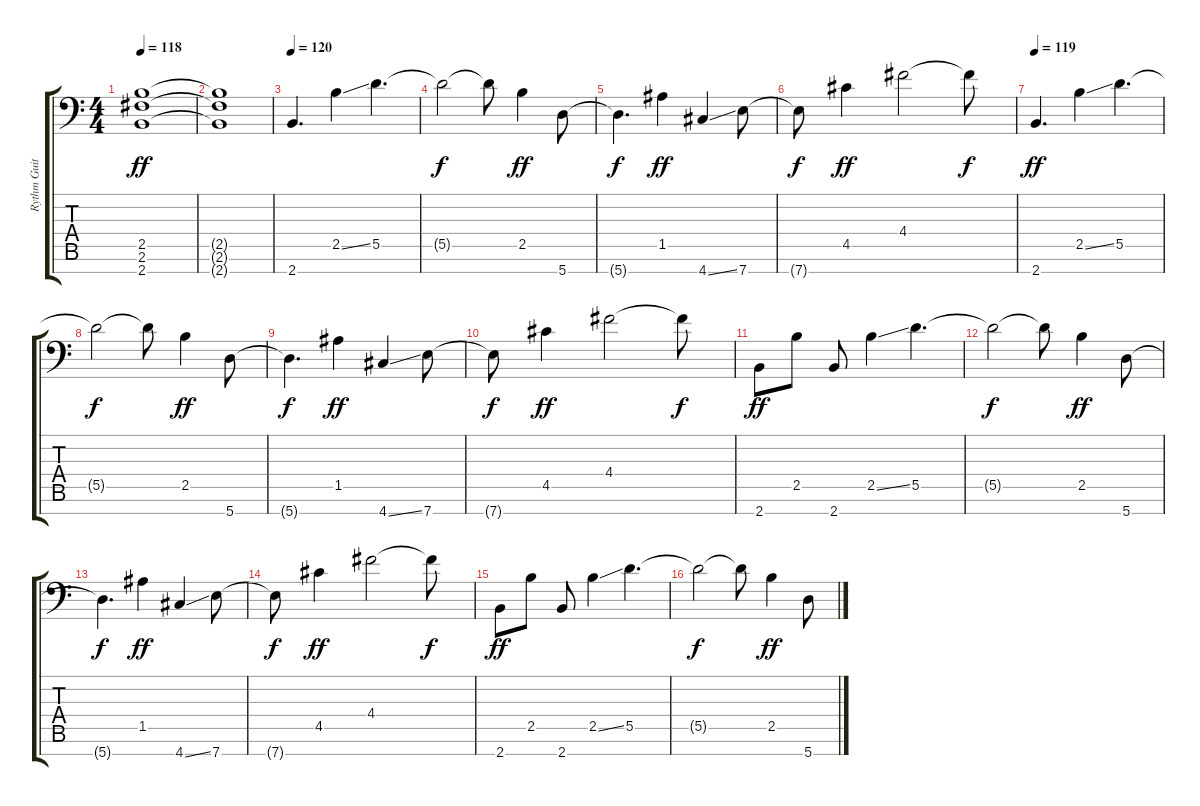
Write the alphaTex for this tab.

\track ("Rythm Guitar #2" "Rythm Guit") {instrument distortionguitar}
\staff {score tabs}
\tuning (D4 A3 E3 D3 A2 E2 A1) {hide}
\ts (4 4)
\tempo 118
\clef f4
\ks c
(2.5 2.6 2.7).1{dy ff volume 16} |
(2.5{t} 2.6{t} 2.7{t}).1 |
\section ("" "")
\tempo 120
2.7.4{d} 2.5{ss}.4 5.5.4{d} |
5.5{t}.2{dy f} 5.5{t}.8 2.5.4{dy ff} 5.7.8 |
5.7{t}.4{d dy f} 1.5.4{dy ff} 4.7{ss}.4 7.7.8 |
7.7{t}.8{dy f} 4.5.4{dy ff} 4.4.2 4.4{t}.8{dy f} |
\tempo 119
2.7.4{d dy ff} 2.5{ss}.4 5.5.4{d} |
5.5{t}.2{dy f} 5.5{t}.8 2.5.4{dy ff} 5.7.8 |
5.7{t}.4{d dy f} 1.5.4{dy ff} 4.7{ss}.4 7.7.8 |
7.7{t}.8{dy f} 4.5.4{dy ff} 4.4.2 4.4{t}.8{dy f} |
2.7.8{dy ff} 2.5.8 2.7.8 2.5{ss}.4 5.5.4{d} |
5.5{t}.2{dy f} 5.5{t}.8 2.5.4{dy ff} 5.7.8 |
5.7{t}.4{d dy f} 1.5.4{dy ff} 4.7{ss}.4 7.7.8 |
7.7{t}.8{dy f} 4.5.4{dy ff} 4.4.2 4.4{t}.8{dy f} |
2.7.8{dy ff} 2.5.8 2.7.8 2.5{ss}.4 5.5.4{d} |
5.5{t}.2{dy f} 5.5{t}.8 2.5.4{dy ff} 5.7.8
